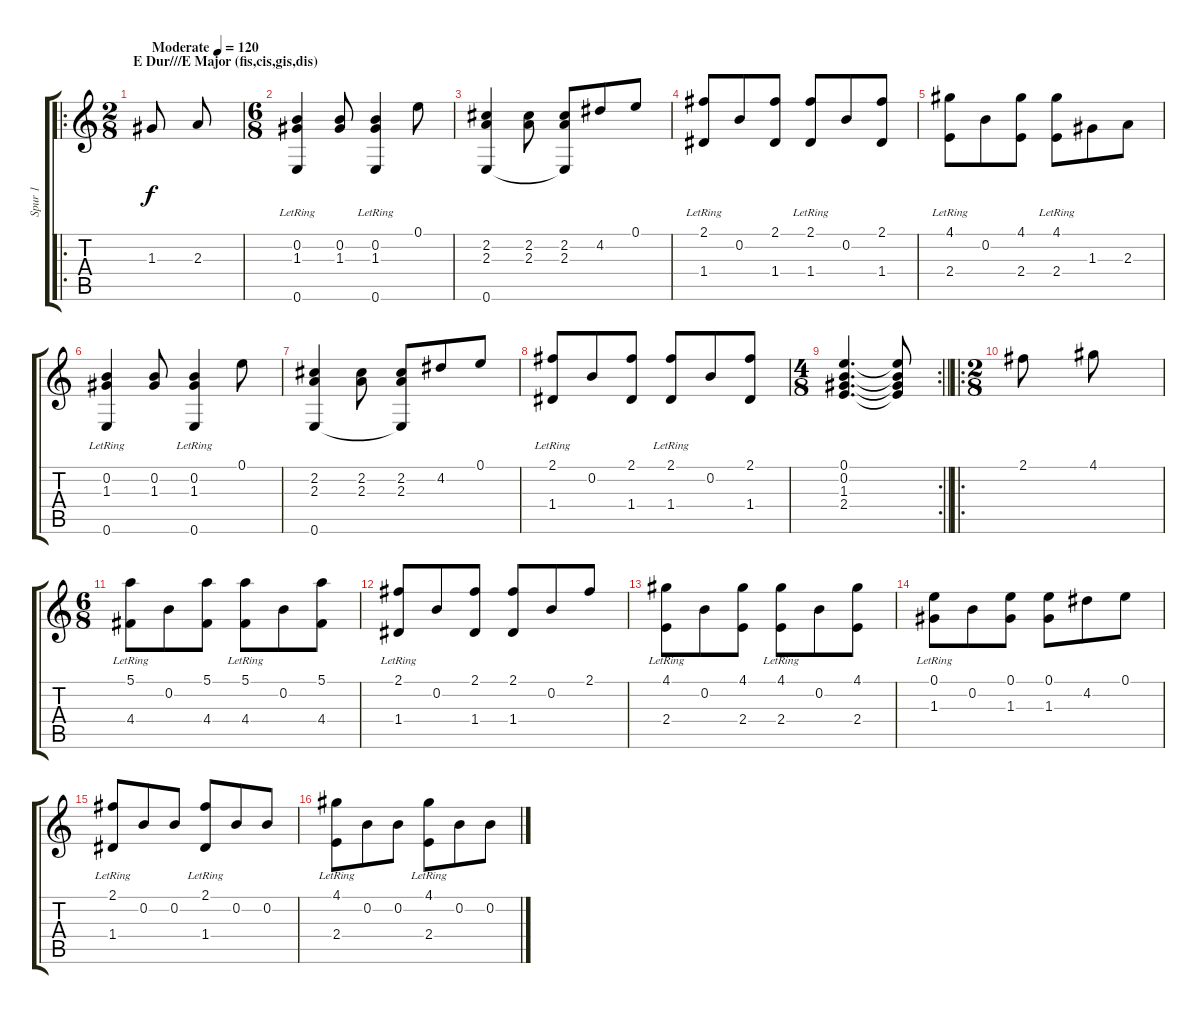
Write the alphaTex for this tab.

\track ("Spur 1" "Spur 1") {instrument acousticguitarsteel}
\staff {score tabs}
\tuning (E4 B3 G3 D3 A2 E2) {hide}
\ro
\ts (2 8)
\section ("" "E Dur///E Major (fis,cis,gis,dis)")
\tempo (120 "Moderate")
\clef g2
\ks c
1.3.8{dy f instrument acousticguitarsteel} 2.3.8 |
\ts (6 8)
(0.2 1.3 0.6{lr}).4 (0.2 1.3).8 (0.2 1.3 0.6{lr}).4 0.1.8 |
(2.2 2.3 0.6).4 (2.2 2.3).8 (2.2 2.3 0.6{t}).8 4.2.8 0.1.8 |
(2.1 1.4{lr}).8 0.2.8 (2.1 1.4).8 (2.1 1.4{lr}).8 0.2.8 (2.1 1.4).8 |
(4.1 2.4{lr}).8 0.2.8 (4.1 2.4).8 (4.1 2.4{lr}).8 1.3.8 2.3.8 |
(0.2 1.3 0.6{lr}).4 (0.2 1.3).8 (0.2 1.3 0.6{lr}).4 0.1.8 |
(2.2 2.3 0.6).4 (2.2 2.3).8 (2.2 2.3 0.6{t}).8 4.2.8 0.1.8 |
(2.1 1.4{lr}).8 0.2.8 (2.1 1.4).8 (2.1 1.4{lr}).8 0.2.8 (2.1 1.4).8 |
\rc 2
\ts (4 8)
\barLineRight lightlight
(0.1 0.2 1.3 2.4).4{d} (0.1{t} 0.2{t} 1.3{t} 2.4{t}).8 |
\ro
\ts (2 8)
2.1.8 4.1.8 |
\ts (6 8)
(5.1 4.4{lr}).8 0.2.8 (5.1 4.4).8 (5.1 4.4{lr}).8 0.2.8 (5.1 4.4).8 |
(2.1 1.4{lr}).8 0.2.8 (2.1 1.4).8 (2.1 1.4).8 0.2.8 2.1.8 |
(4.1 2.4{lr}).8 0.2.8 (4.1 2.4).8 (4.1 2.4{lr}).8 0.2.8 (4.1 2.4).8 |
(0.1 1.3{lr}).8 0.2.8 (0.1 1.3).8 (0.1 1.3).8 4.2.8 0.1.8 |
(2.1{lr} 1.4{lr}).8 0.2.8 0.2.8 (2.1{lr} 1.4{lr}).8 0.2.8 0.2.8 |
(4.1{lr} 2.4{lr}).8 0.2.8 0.2.8 (4.1{lr} 2.4{lr}).8 0.2.8 0.2.8
